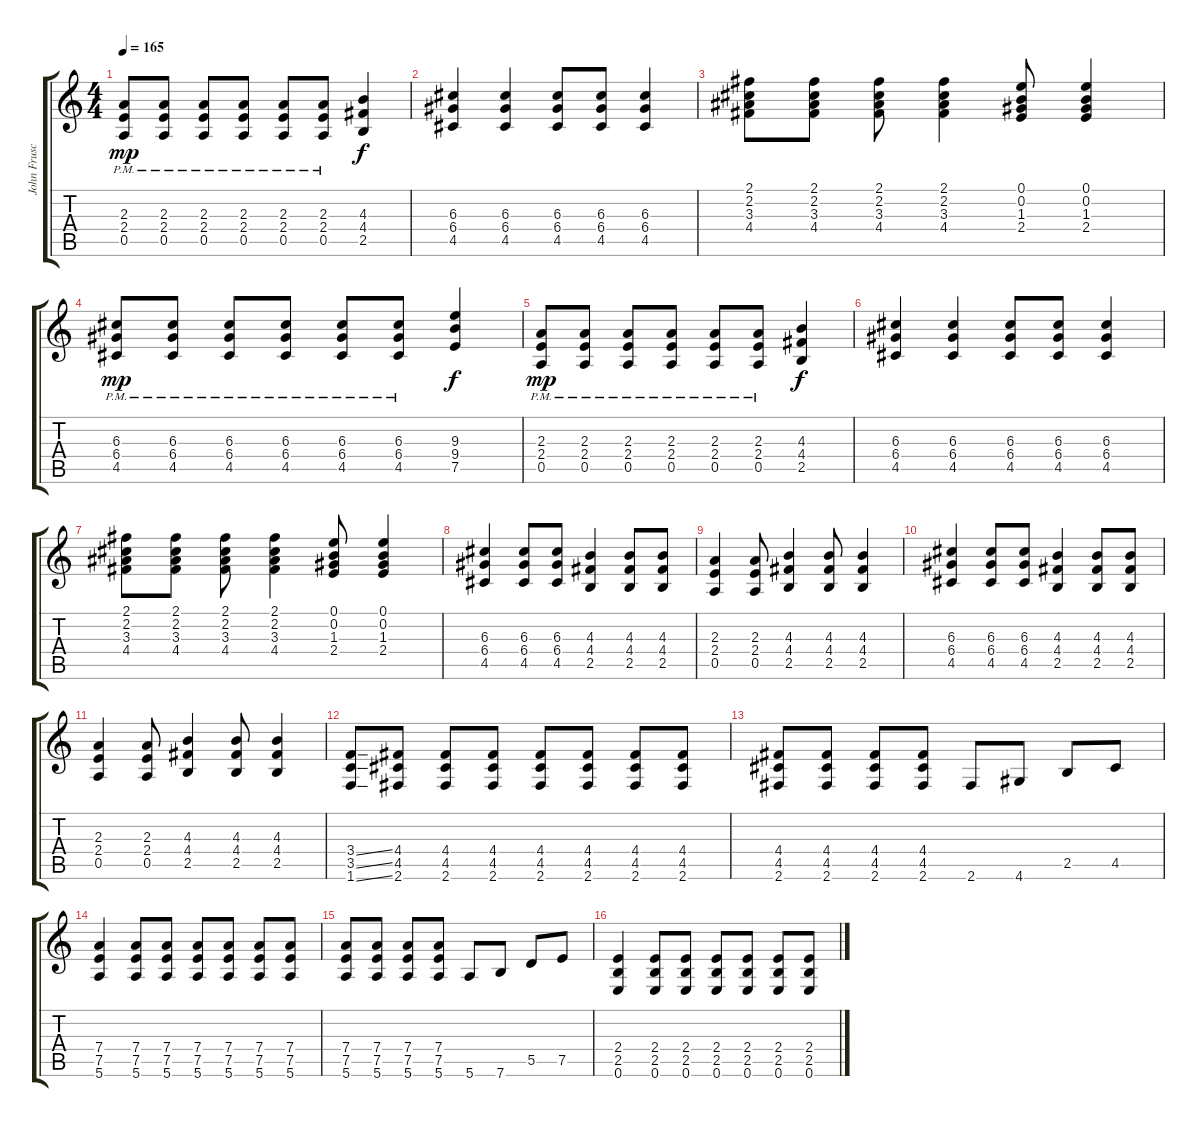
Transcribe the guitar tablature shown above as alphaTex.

\track ("John Frusciante" "John Frusc") {instrument distortionguitar}
\staff {score tabs}
\tuning (E4 B3 G3 D3 A2 E2) {hide}
\ts (4 4)
\tempo 165
\clef g2
\ks c
(2.3 2.4 0.5{pm}).8{dy mp} (2.3 2.4 0.5{pm}).8 (2.3 2.4 0.5{pm}).8 (2.3 2.4 0.5{pm}).8 (2.3 2.4 0.5{pm}).8 (2.3 2.4 0.5{pm}).8 (4.3 4.4 2.5).4{dy f} |
(6.3 6.4 4.5).4 (6.3 6.4 4.5).4 (6.3 6.4 4.5).8 (6.3 6.4 4.5).8 (6.3 6.4 4.5).4 |
(2.1 2.2 3.3 4.4).8 (2.1 2.2 3.3 4.4).8 (2.1 2.2 3.3 4.4).8 (2.1 2.2 3.3 4.4).4 (0.1 0.2 1.3 2.4).8 (0.1 0.2 1.3 2.4).4 |
(6.3 6.4 4.5{pm}).8{dy mp} (6.3 6.4 4.5{pm}).8 (6.3 6.4 4.5{pm}).8 (6.3 6.4 4.5{pm}).8 (6.3 6.4 4.5{pm}).8 (6.3 6.4 4.5{pm}).8 (9.3 9.4 7.5).4{dy f} |
(2.3 2.4 0.5{pm}).8{dy mp} (2.3 2.4 0.5{pm}).8 (2.3 2.4 0.5{pm}).8 (2.3 2.4 0.5{pm}).8 (2.3 2.4 0.5{pm}).8 (2.3 2.4 0.5{pm}).8 (4.3 4.4 2.5).4{dy f} |
(6.3 6.4 4.5).4 (6.3 6.4 4.5).4 (6.3 6.4 4.5).8 (6.3 6.4 4.5).8 (6.3 6.4 4.5).4 |
(2.1 2.2 3.3 4.4).8 (2.1 2.2 3.3 4.4).8 (2.1 2.2 3.3 4.4).8 (2.1 2.2 3.3 4.4).4 (0.1 0.2 1.3 2.4).8 (0.1 0.2 1.3 2.4).4 |
(6.3 6.4 4.5).4 (6.3 6.4 4.5).8 (6.3 6.4 4.5).8 (4.3 4.4 2.5).4 (4.3 4.4 2.5).8 (4.3 4.4 2.5).8 |
(2.3 2.4 0.5).4 (2.3 2.4 0.5).8 (4.3 4.4 2.5).4 (4.3 4.4 2.5).8 (4.3 4.4 2.5).4 |
(6.3 6.4 4.5).4 (6.3 6.4 4.5).8 (6.3 6.4 4.5).8 (4.3 4.4 2.5).4 (4.3 4.4 2.5).8 (4.3 4.4 2.5).8 |
(2.3 2.4 0.5).4 (2.3 2.4 0.5).8 (4.3 4.4 2.5).4 (4.3 4.4 2.5).8 (4.3 4.4 2.5).4 |
(3.4{ss} 3.5{ss} 1.6{ss}).8 (4.4 4.5 2.6).8 (4.4 4.5 2.6).8 (4.4 4.5 2.6).8 (4.4 4.5 2.6).8 (4.4 4.5 2.6).8 (4.4 4.5 2.6).8 (4.4 4.5 2.6).8 |
(4.4 4.5 2.6).8 (4.4 4.5 2.6).8 (4.4 4.5 2.6).8 (4.4 4.5 2.6).8 2.6.8 4.6.8 2.5.8 4.5.8 |
(7.4 7.5 5.6).4 (7.4 7.5 5.6).8 (7.4 7.5 5.6).8 (7.4 7.5 5.6).8 (7.4 7.5 5.6).8 (7.4 7.5 5.6).8 (7.4 7.5 5.6).8 |
(7.4 7.5 5.6).8 (7.4 7.5 5.6).8 (7.4 7.5 5.6).8 (7.4 7.5 5.6).8 5.6.8 7.6.8 5.5.8 7.5.8 |
(2.4 2.5 0.6).4 (2.4 2.5 0.6).8 (2.4 2.5 0.6).8 (2.4 2.5 0.6).8 (2.4 2.5 0.6).8 (2.4 2.5 0.6).8 (2.4 2.5 0.6).8
